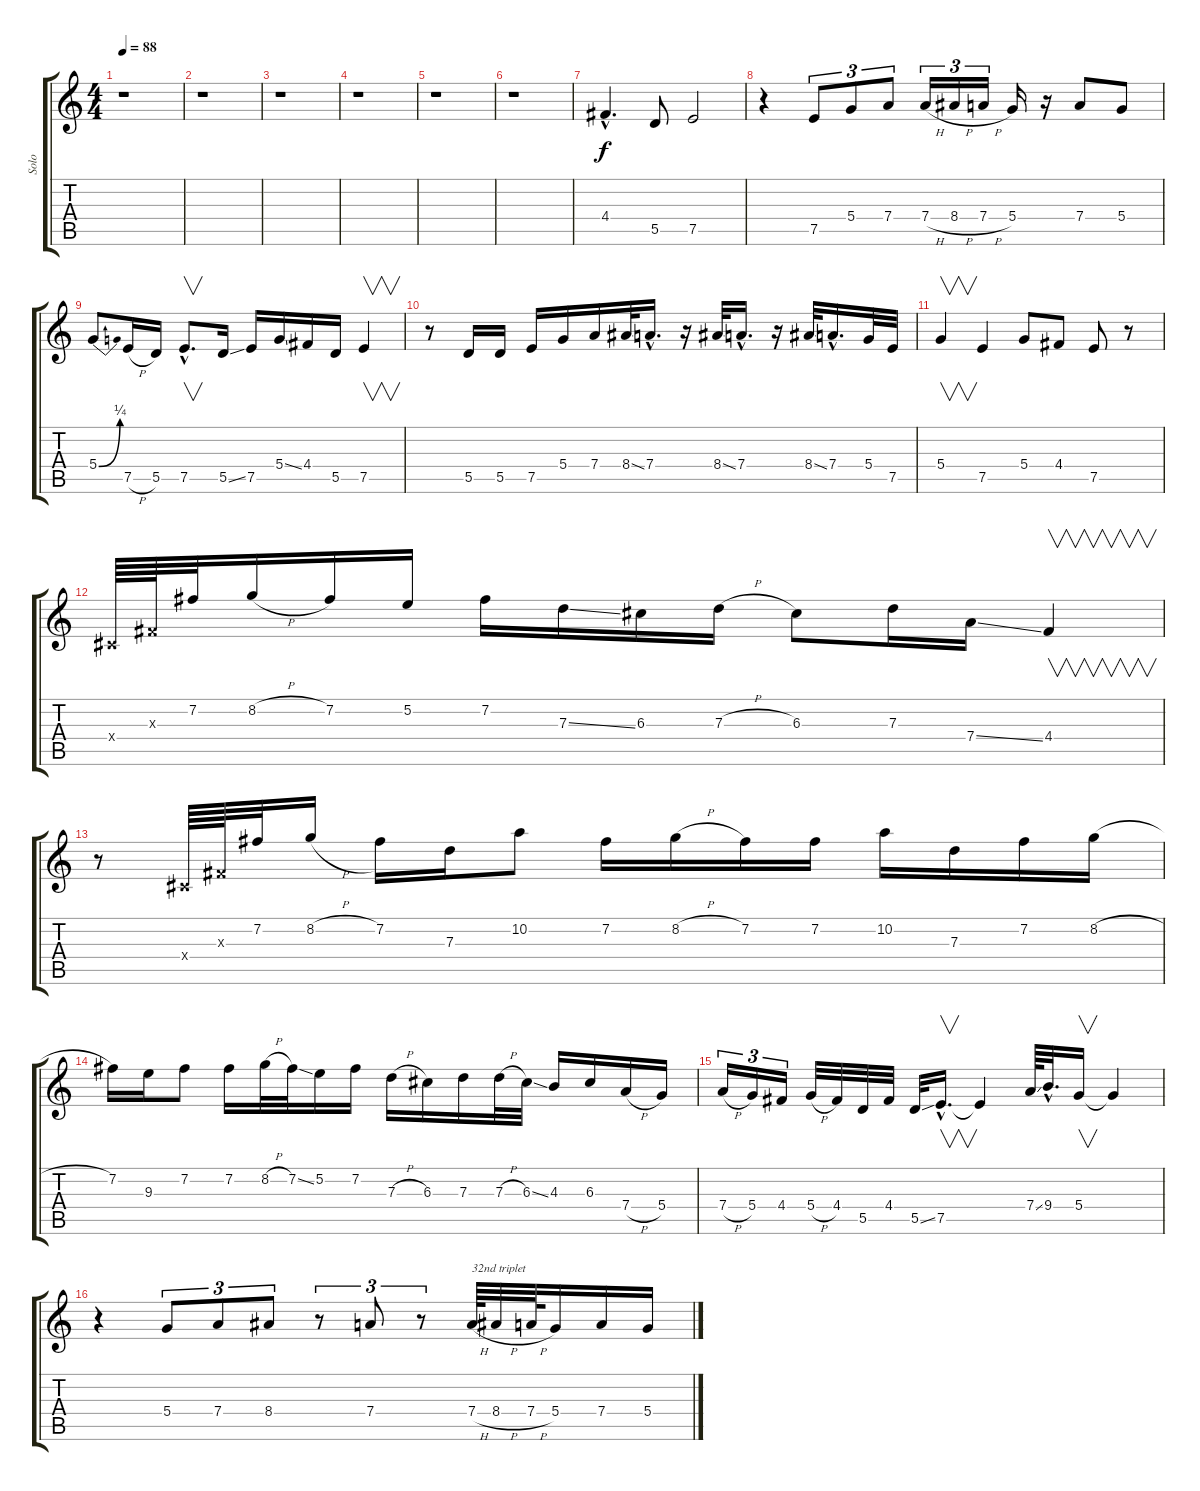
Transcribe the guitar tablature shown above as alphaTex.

\track ("Solo" "Solo") {instrument electricguitarclean}
\staff {score tabs}
\tuning (E4 B3 G3 D3 A2 E2) {hide}
\ts (4 4)
\tempo 88
\clef g2
\ks c
r.1{dy f} |
r.1 |
r.1 |
r.1 |
r.1 |
r.1 |
4.4{hac}.4{d} 5.5.8 7.5.2 |
r.4 7.5.8{tu (3 2)} 5.4.8{tu (3 2)} 7.4.8{tu (3 2)} 7.4{h}.16{tu (3 2)} 8.4{h}.16{tu (3 2)} 7.4{h}.16{tu (3 2)} 5.4.16 r.16 7.4.8 5.4.8 |
5.4{be (bend 0 0 60 1)}.8 7.5{h}.16 5.5.16 7.5{hac}.8{v d} 5.5{ss}.16 7.5.16 5.4{ss}.16 4.4.16 5.5.16 7.5.4{v} |
r.8 5.5.16 5.5.16 7.5.16 5.4.16 7.4.16 8.4{ss}.32 7.4{hac}.16{d} r.16 8.4{ss}.32 7.4{hac}.16{d} r.16 8.4{ss}.32 7.4{hac}.16{d} 5.4.32 7.5.32 |
5.4.4{v} 7.5.4 5.4.8 4.4.8 7.5.8 r.8 |
-1.4{x}.64 -1.3{x}.64 7.2.32 8.2{h}.16 7.2.16 5.2.16 7.2.16 7.3{ss}.16 6.3.16 7.3{h}.16 6.3.8 7.3.16 7.4{ss}.16 4.4.4{v} |
r.8 -1.4{x}.64 -1.3{x}.64 7.2.32 8.2{h}.16 7.2.16 7.3.16 10.2.8 7.2.16 8.2{h}.16 7.2.16 7.2.16 10.2.16 7.3.16 7.2.16 8.2{h}.16 |
7.2.16 9.3.16 7.2.8 7.2.16 8.2{h}.32 7.2{ss}.32 5.2.16 7.2.16 7.3{h}.16 6.3.16 7.3.16 7.3{h}.32 6.3{ss}.32 4.3.16 6.3.16 7.4{h}.16 5.4.16 |
7.4{h}.16{tu (3 2)} 5.4.16{tu (3 2)} 4.4.16{tu (3 2)} 5.4{h}.32 4.4.32 5.5.32 4.4.32 5.5{ss}.32 7.5{hac}.16{v d} 7.5{t}.4 7.4{ss}.64 9.4{hac}.32{d} 5.4.16{v} 5.4{t}.4 |
r.4 5.4.8{tu (3 2)} 7.4.8{tu (3 2)} 8.4.8{tu (3 2)} r.8{tu (3 2)} 7.4.8{tu (3 2)} r.8{tu (3 2)} 7.4{h}.64{txt "32nd triplet"} 8.4{h}.32 7.4{h}.64 5.4.16 7.4.16 5.4.16
